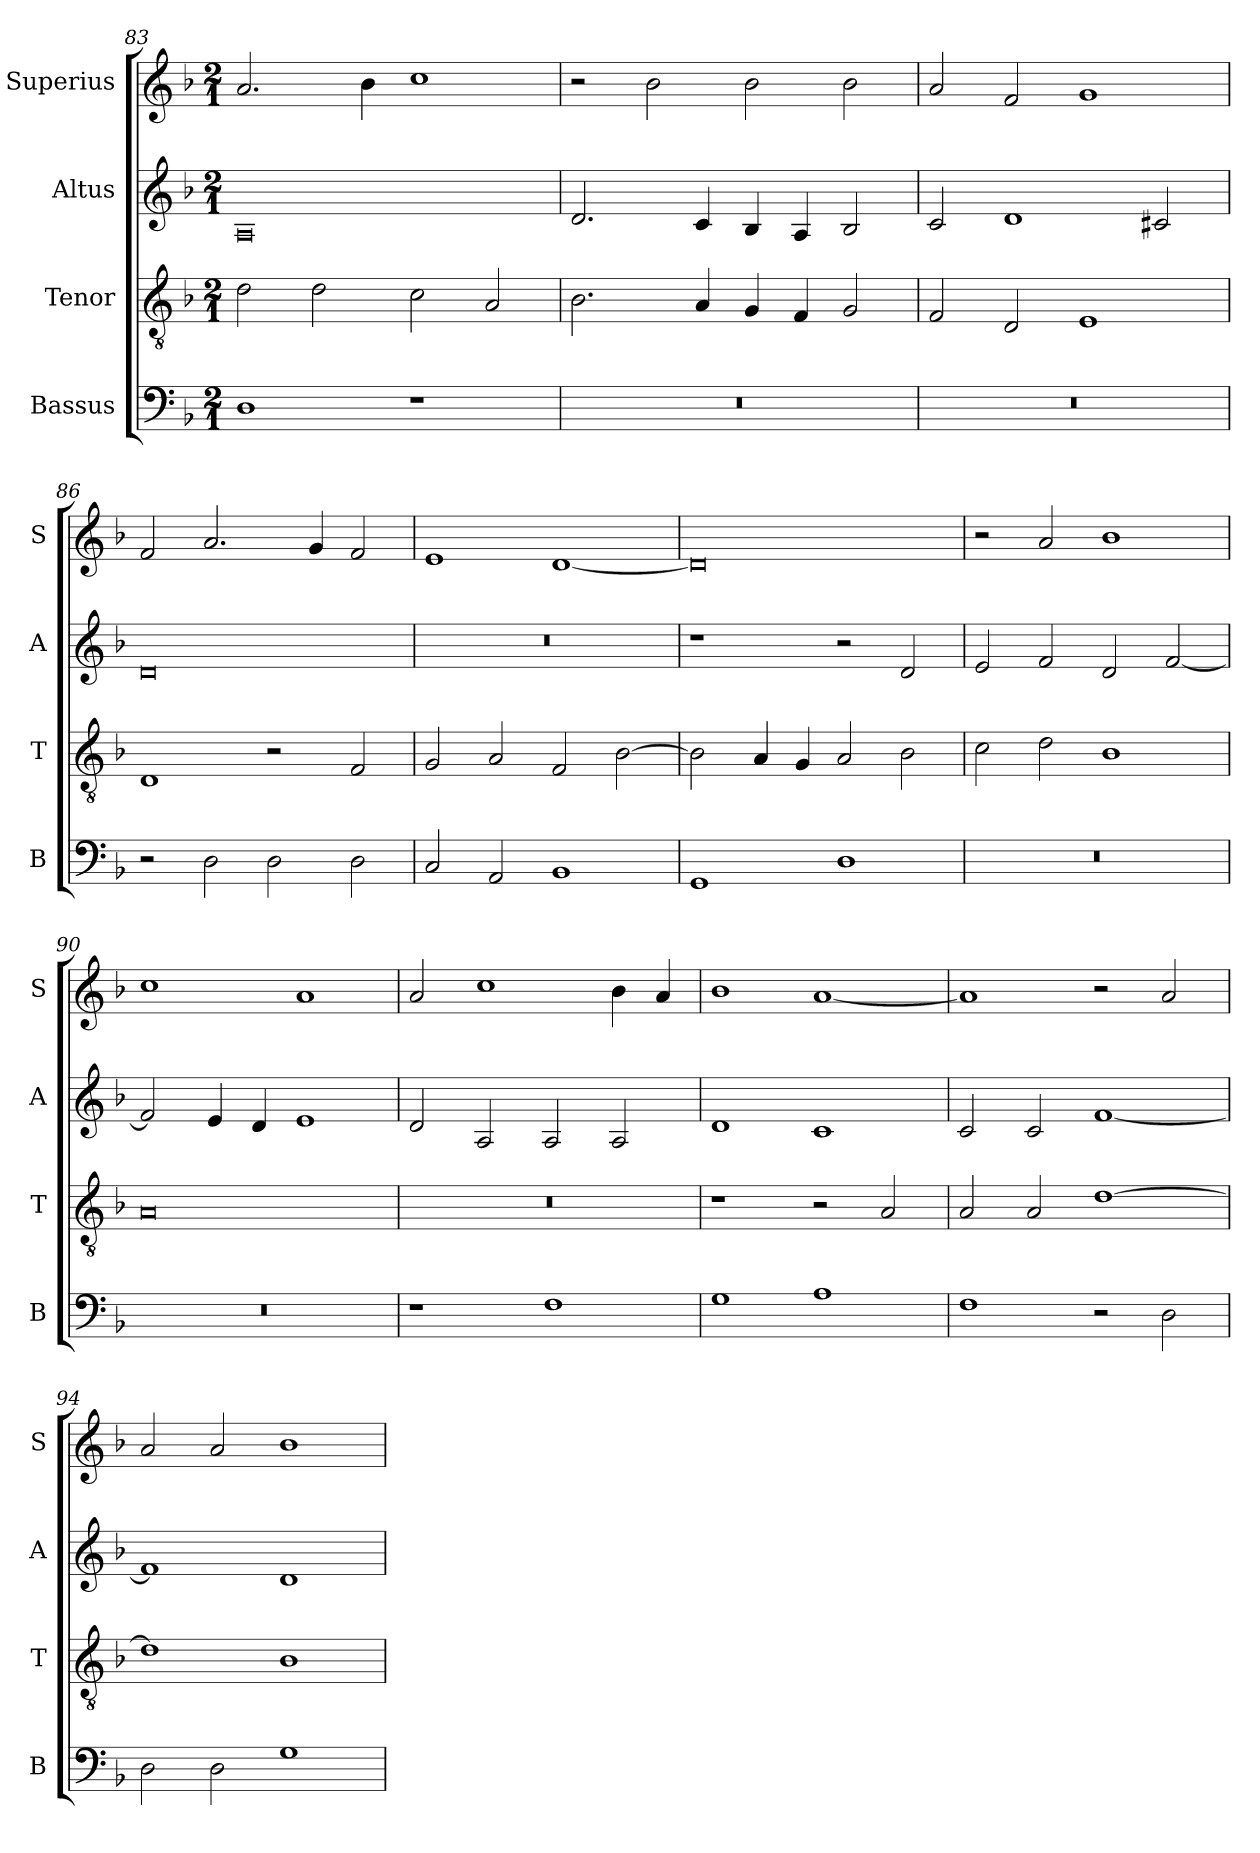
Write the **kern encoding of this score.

**kern	**kern	**kern	**kern
*part4	*part3	*part2	*part1
*staff4	*staff3	*staff2	*staff1
*I"Bassus	*I"Tenor	*I"Altus	*I"Superius
*I'B	*I'T	*I'A	*I'S
*clefF4	*clefGv2	*clefG2	*clefG2
*k[b-]	*k[b-]	*k[b-]	*k[b-]
*F:	*F:	*F:	*F:
*M2/1	*M2/1	*M2/1	*M2/1
=83	=83	=83	=83
1D	2d	0A	2.a
.	2d	.	.
.	.	.	4b-
1r	2c	.	1cc
.	2A	.	.
=84	=84	=84	=84
0r	2.B-	2.d	2r
.	.	.	2b-
.	4A	4c	.
.	4G	4B-	2b-
.	4F	4A	.
.	2G	2B-	2b-
=85	=85	=85	=85
0r	2F	2c	2a
.	2D	1d	2f
.	1E	.	1g
.	.	2c#X	.
=86	=86	=86	=86
2r	1D	0d	2f
2D	.	.	2.a
2D	2r	.	.
.	.	.	4g
2D	2F	.	2f
=87	=87	=87	=87
2C	2G	0r	1e
2AA	2A	.	.
1BB-	2F	.	[1d
.	[2B-	.	.
=88	=88	=88	=88
1GG	2B-]	1r	0d]
.	4A	.	.
.	4G	.	.
1D	2A	2r	.
.	2B-	2d	.
=89	=89	=89	=89
0r	2c	2e	2r
.	2d	2f	2a
.	1B-	2d	1b-
.	.	[2f	.
=90	=90	=90	=90
0r	0A	2f]	1cc
.	.	4e	.
.	.	4d	.
.	.	1e	1a
=91	=91	=91	=91
1r	0r	2d	2a
.	.	2A	1cc
1F	.	2A	.
.	.	2A	4b-
.	.	.	4a
=92	=92	=92	=92
1G	1r	1d	1b-
1A	2r	1c	[1a
.	2A	.	.
=93	=93	=93	=93
1F	2A	2c	1a]
.	2A	2c	.
2r	[1d	[1f	2r
2D	.	.	2a
=94	=94	=94	=94
2D	1d]	1f]	2a
2D	.	.	2a
1G	1B-	1d	1b-
=	=	=	=
*-	*-	*-	*-
